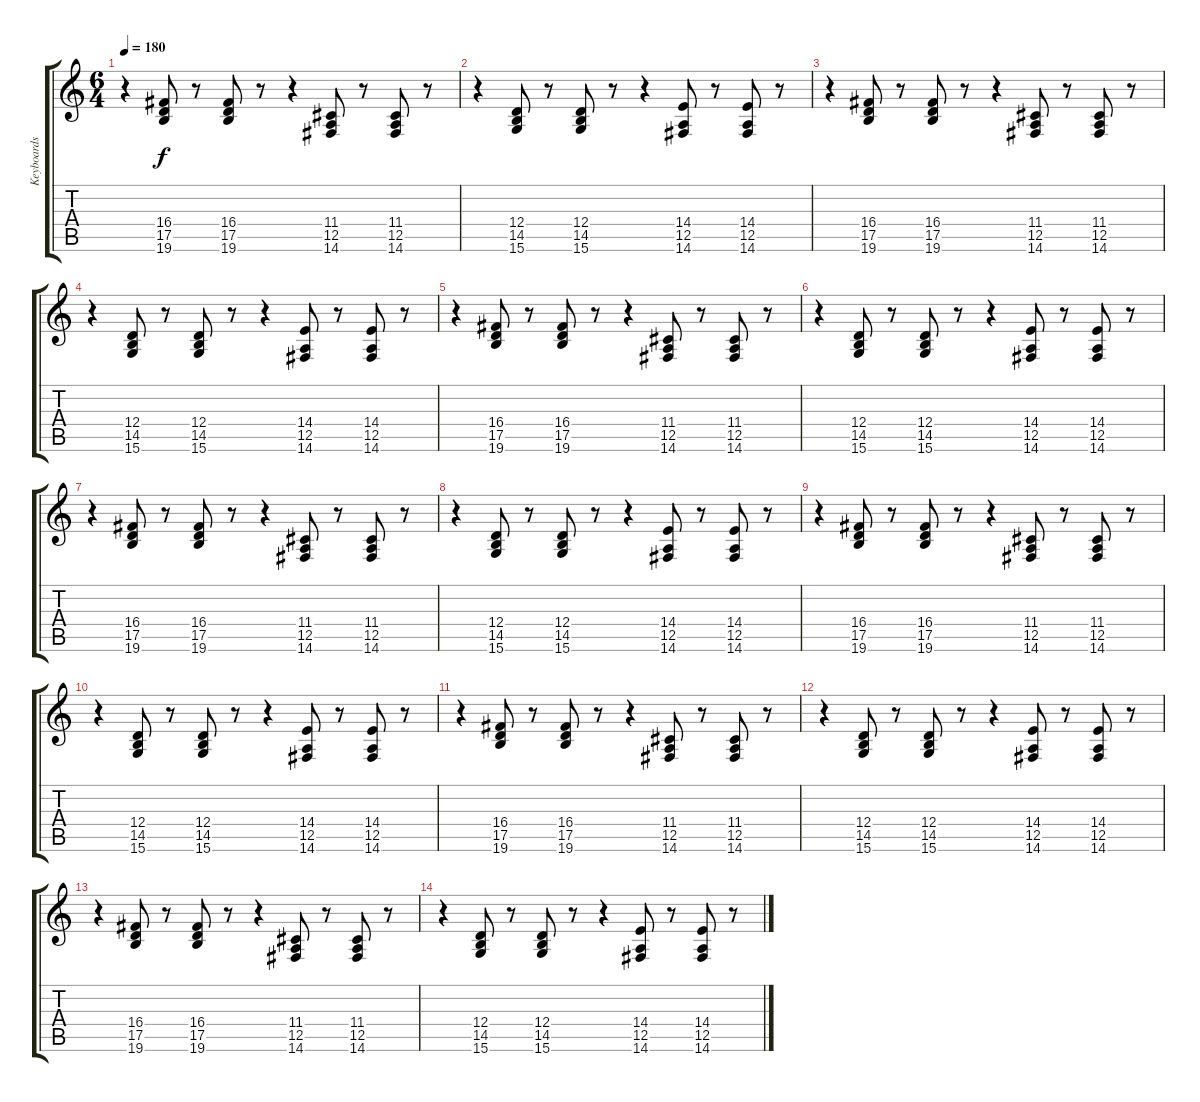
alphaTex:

\track ("Keyboards 2 Left" "Keyboards ") {instrument electricpiano1}
\staff {score tabs}
\tuning (E4 B3 G3 D3 A2 E2) {hide}
\ts (6 4)
\tempo 180
\clef g2
\ks c
r.4{dy f} (16.4 17.5 19.6).8 r.8 (16.4 17.5 19.6).8 r.8 r.4 (11.4 12.5 14.6).8 r.8 (11.4 12.5 14.6).8 r.8 |
r.4 (12.4 14.5 15.6).8 r.8 (12.4 14.5 15.6).8 r.8 r.4 (14.4 12.5 14.6).8 r.8 (14.4 12.5 14.6).8 r.8 |
r.4 (16.4 17.5 19.6).8 r.8 (16.4 17.5 19.6).8 r.8 r.4 (11.4 12.5 14.6).8 r.8 (11.4 12.5 14.6).8 r.8 |
r.4 (12.4 14.5 15.6).8 r.8 (12.4 14.5 15.6).8 r.8 r.4 (14.4 12.5 14.6).8 r.8 (14.4 12.5 14.6).8 r.8 |
r.4 (16.4 17.5 19.6).8 r.8 (16.4 17.5 19.6).8 r.8 r.4 (11.4 12.5 14.6).8 r.8 (11.4 12.5 14.6).8 r.8 |
r.4 (12.4 14.5 15.6).8 r.8 (12.4 14.5 15.6).8 r.8 r.4 (14.4 12.5 14.6).8 r.8 (14.4 12.5 14.6).8 r.8 |
r.4 (16.4 17.5 19.6).8 r.8 (16.4 17.5 19.6).8 r.8 r.4 (11.4 12.5 14.6).8 r.8 (11.4 12.5 14.6).8 r.8 |
r.4 (12.4 14.5 15.6).8 r.8 (12.4 14.5 15.6).8 r.8 r.4 (14.4 12.5 14.6).8 r.8 (14.4 12.5 14.6).8 r.8 |
r.4 (16.4 17.5 19.6).8 r.8 (16.4 17.5 19.6).8 r.8 r.4 (11.4 12.5 14.6).8 r.8 (11.4 12.5 14.6).8 r.8 |
r.4 (12.4 14.5 15.6).8 r.8 (12.4 14.5 15.6).8 r.8 r.4 (14.4 12.5 14.6).8 r.8 (14.4 12.5 14.6).8 r.8 |
r.4 (16.4 17.5 19.6).8 r.8 (16.4 17.5 19.6).8 r.8 r.4 (11.4 12.5 14.6).8 r.8 (11.4 12.5 14.6).8 r.8 |
r.4 (12.4 14.5 15.6).8 r.8 (12.4 14.5 15.6).8 r.8 r.4 (14.4 12.5 14.6).8 r.8 (14.4 12.5 14.6).8 r.8 |
r.4 (16.4 17.5 19.6).8 r.8 (16.4 17.5 19.6).8 r.8 r.4 (11.4 12.5 14.6).8 r.8 (11.4 12.5 14.6).8 r.8 |
r.4 (12.4 14.5 15.6).8 r.8 (12.4 14.5 15.6).8 r.8 r.4 (14.4 12.5 14.6).8 r.8 (14.4 12.5 14.6).8 r.8
